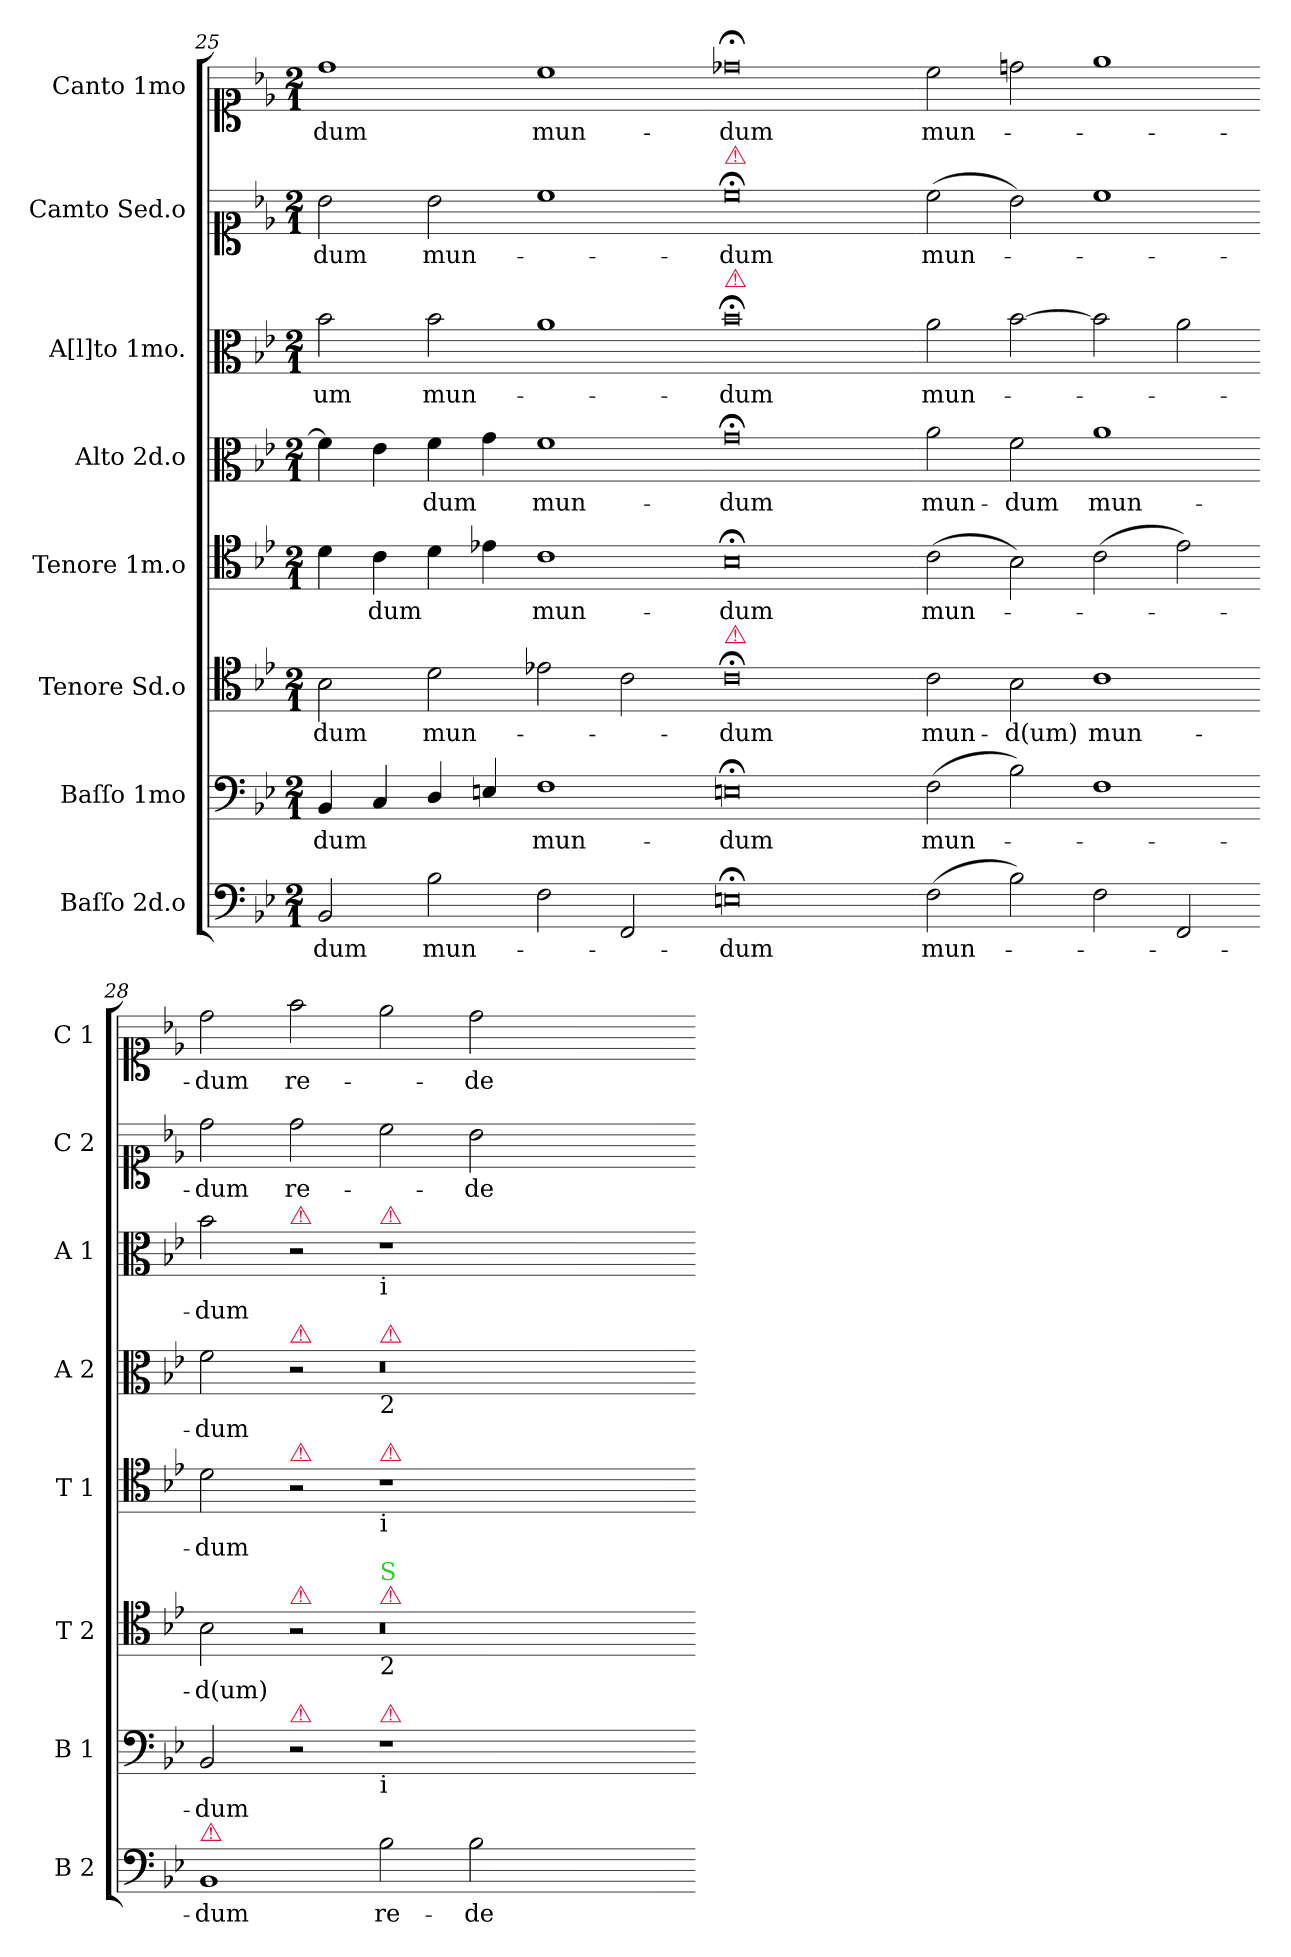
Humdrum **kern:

**kern	**text	**kern	**text	**kern	**text	**kern	**text	**kern	**text	**kern	**text	**kern	**text	**kern	**text
*part8	*part8	*part7	*part7	*part6	*part6	*part5	*part5	*part4	*part4	*part3	*part3	*part2	*part2	*part1	*part1
*staff8	*staff8	*staff7	*staff7	*staff6	*staff6	*staff5	*staff5	*staff4	*staff4	*staff3	*staff3	*staff2	*staff2	*staff1	*staff1
*I"Baſſo 2d.o	*	*I"Baſſo 1mo	*	*I"Tenore Sd.o	*	*I"Tenore 1m.o	*	*I"Alto 2d.o	*	*I"A[l]to 1mo.	*	*I"Camto Sed.o	*	*I"Canto 1mo	*
*I'B 2	*	*I'B 1	*	*I'T 2	*	*I'T 1	*	*I'A 2	*	*I'A 1	*	*I'C 2	*	*I'C 1	*
*clefF4	*	*clefF4	*	*clefC4	*	*clefC4	*	*clefC3	*	*clefC3	*	*clefC1	*	*clefC1	*
*k[b-e-]	*	*k[b-e-]	*	*k[b-e-]	*	*k[b-e-]	*	*k[b-e-]	*	*k[b-e-]	*	*k[b-e-]	*	*k[b-e-]	*
*M2/1	*	*M2/1	*	*M2/1	*	*M2/1	*	*M2/1	*	*M2/1	*	*M2/1	*	*M2/1	*
=25	=25	=25	=25	=25	=25	=25	=25	=25	=25	=25	=25	=25	=25	=25	=25
2BB-/	-dum	4BB-/	-dum	2B-\	-dum	4d\	.	4f\]	.	2b-\	-um	2b-\	-dum	1dd	-dum
.	.	4C/	.	.	.	4c\	-dum	4e-\	.	.	.	.	.	.	.
2B-\	mun-	4D/	.	2d\	mun-	4d\	.	4f\	-dum	2b-\	mun-	2b-\	mun-	.	.
.	.	4E/	.	.	.	4e-X\	.	4g\	.	.	.	.	.	.	.
2F\	.	1F	mun-	2e-X\	.	1c	mun-	1f	mun-	1a	.	1cc	.	1cc	mun-
2FF/	.	.	.	2c\	.	.	.	.	.	.	.	.	.	.	.
=26-	=26-	=26-	=26-	=26-	=26-	=26-	=26-	=26-	=26-	=26-	=26-	=26-	=26-	=26-	=26-
!	!	!	!	!	!	!	!	!	!	!	!	!LO:TX:a:color=crimson:t=⚠	!	!	!
!	!	!	!	!	!	!	!	!	!	!LO:TX:a:color=crimson:t=⚠	!	!	!	!	!
!	!	!	!	!LO:TX:a:color=crimson:t=⚠	!	!	!	!	!	!	!	!	!	!	!
0En;	-dum	0En;	-dum	0c;	-dum	0B-;	-dum	0g;	-dum	0b-;	-dum	0cc;	-dum	0dd-X;	-dum
=27-	=27-	=27-	=27-	=27-	=27-	=27-	=27-	=27-	=27-	=27-	=27-	=27-	=27-	=27-	=27-
(>2F\	mun-	(>2F\	mun-	2c\	mun-	(>2c\	mun-	2a\	mun-	2a\	mun-	(>2cc\	mun-	2cc\	mun-
2B-\)	.	2B-\)	.	2B-\	-d(um)	2B-\)	.	2f\	-dum	[2b-\	.	2b-\)	.	2ddn\	.
2F\	.	1F	.	1c	mun-	(>2c\	.	1a	mun-	2b-\]	.	1cc	.	1ee-	.
2FF/	.	.	.	.	.	2e-\)	.	.	.	2a\	.	.	.	.	.
=28-	=28-	=28-	=28-	=28-	=28-	=28-	=28-	=28-	=28-	=28-	=28-	=28-	=28-	=28-	=28-
!LO:TX:a:color=crimson:t=⚠	!	!	!	!	!	!	!	!	!	!	!	!	!	!	!
1BB-	-dum	2BB-/	-dum	2B-\	-d(um)	2d\	-dum	2f\	-dum	2b-\	-dum	2dd\	-dum	2dd\	-dum
!	!	!	!	!	!	!	!	!	!	!LO:TX:a:color=crimson:t=⚠	!	!	!	!	!
!	!	!	!	!	!	!	!	!LO:TX:a:color=crimson:t=⚠	!	!	!	!	!	!	!
!	!	!	!	!	!	!LO:TX:a:color=crimson:t=⚠	!	!	!	!	!	!	!	!	!
!	!	!	!	!LO:TX:a:color=crimson:t=⚠	!	!	!	!	!	!	!	!	!	!	!
!	!	!LO:TX:a:color=crimson:t=⚠	!	!	!	!	!	!	!	!	!	!	!	!	!
.	.	2r	.	2r	.	2r	.	2r	.	2r	.	2dd\	re-	2ff\	re-
!	!	!	!	!	!	!	!	!	!	!LO:TX:b:t=i	!	!	!	!	!
!	!	!	!	!	!	!	!	!	!	!LO:TX:a:color=crimson:t=⚠	!	!	!	!	!
!	!	!	!	!	!	!	!	!LO:TX:b:t=2	!	!	!	!	!	!	!
!	!	!	!	!	!	!	!	!LO:TX:a:color=crimson:t=⚠	!	!	!	!	!	!	!
!	!	!	!	!	!	!LO:TX:b:t=i	!	!	!	!	!	!	!	!	!
!	!	!	!	!	!	!LO:TX:a:color=crimson:t=⚠	!	!	!	!	!	!	!	!	!
!	!	!	!	!LO:TX:b:t=2	!	!	!	!	!	!	!	!	!	!	!
!	!	!	!	!LO:TX:a:color=crimson:t=⚠	!	!	!	!	!	!	!	!	!	!	!
!	!	!	!	!LO:TX:a:color=limegreen:t=S	!	!	!	!	!	!	!	!	!	!	!
!	!	!LO:TX:b:t=i	!	!	!	!	!	!	!	!	!	!	!	!	!
!	!	!LO:TX:a:color=crimson:t=⚠	!	!	!	!	!	!	!	!	!	!	!	!	!
2B-\	re-	1r	.	0r	.	1r	.	0r	.	1r	.	2cc\	.	2ee-\	.
2B-\	-de-	.	.	.	.	.	.	.	.	.	.	2b-\	-de-	2dd\	-de-
1ryy	.	1ryy	.	.	.	1ryy	.	.	.	1ryy	.	1ryy	.	1ryy	.
=-	=-	=-	=-	=-	=-	=-	=-	=-	=-	=-	=-	=-	=-	=-	=-
*-	*-	*-	*-	*-	*-	*-	*-	*-	*-	*-	*-	*-	*-	*-	*-
